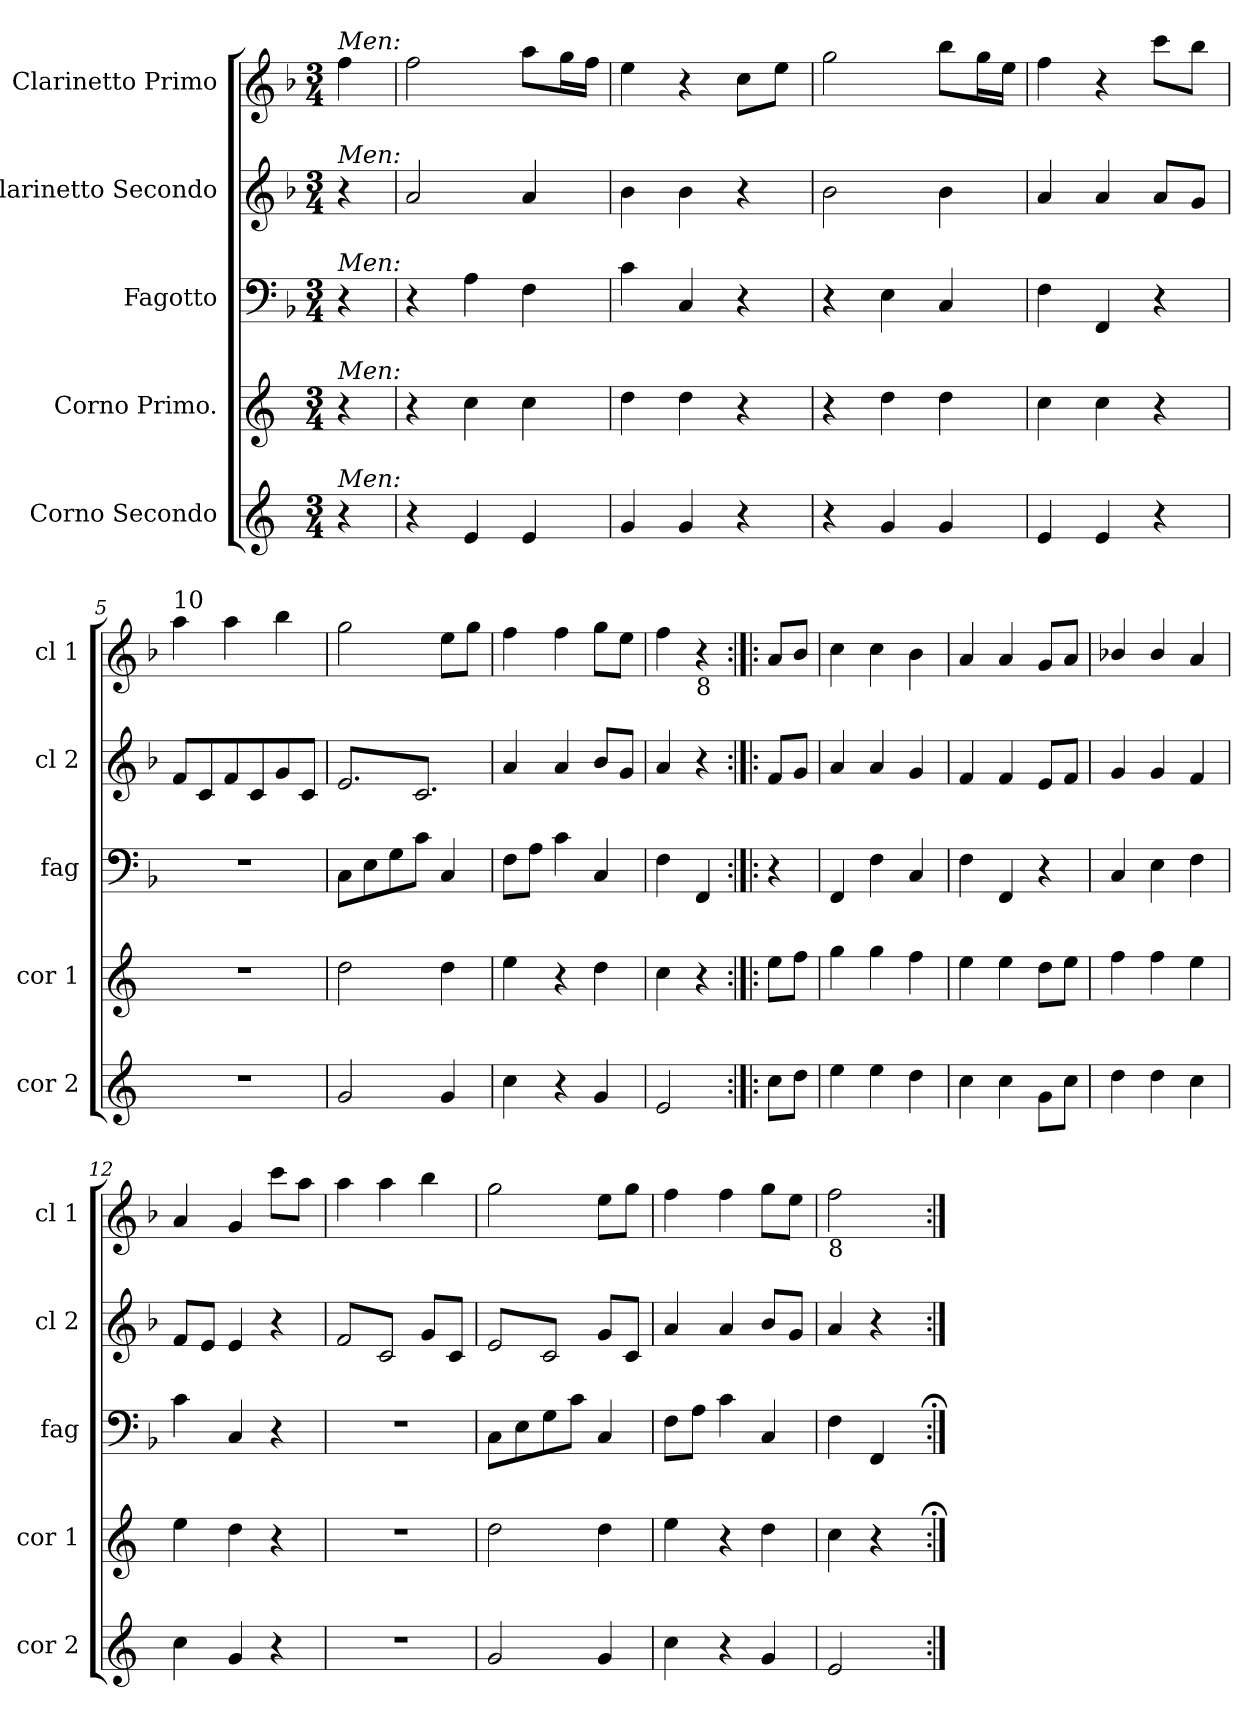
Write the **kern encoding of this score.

**kern	**kern	**kern	**kern	**kern
*part5	*part4	*part3	*part2	*part1
*staff5	*staff4	*staff3	*staff2	*staff1
*I"Corno Secondo	*I"Corno Primo.	*I"Fagotto	*I"Clarinetto Secondo	*I"Clarinetto Primo
*I'cor 2	*I'cor 1	*I'fag	*I'cl 2	*I'cl 1
*clefG2	*clefG2	*clefF4	*clefG2	*clefG2
*ITrd4c7	*ITrd4c7	*	*	*
*k[b-]	*k[b-]	*k[b-]	*k[b-]	*k[b-]
*M3/4	*M3/4	*M3/4	*M3/4	*M3/4
=	=	=	=	=
!	!	!	!	!LO:TX:a:i:t=Men&colon;
!	!	!	!LO:TX:a:i:t=Men&colon;	!
!	!	!LO:TX:a:i:t=Men&colon;	!	!
!	!LO:TX:a:i:t=Men&colon;	!	!	!
!LO:TX:a:i:t=Men&colon;	!	!	!	!
4r	4r	4r	4r	4ff\
=1	=1	=1	=1	=1
4r	4r	4r	2a/	2ff\
4A/	4f\	4A\	.	.
4A/	4f\	4F\	4a/	8aa\L
.	.	.	.	16gg\L
.	.	.	.	16ff\JJ
=2	=2	=2	=2	=2
4c/	4g\	4c\	4b-\	4ee\
4c/	4g\	4C/	4b-\	4r
4r	4r	4r	4r	8cc\L
.	.	.	.	8ee\J
=3	=3	=3	=3	=3
4r	4r	4r	2b-\	2gg\
4c/	4g\	4E\	.	.
4c/	4g\	4C/	4b-\	8bb-\L
.	.	.	.	16gg\L
.	.	.	.	16ee\JJ
=4	=4	=4	=4	=4
4A/	4f\	4F\	4a/	4ff\
4A/	4f\	4FF/	4a/	4r
4r	4r	4r	8a/L	8ccc\L
.	.	.	8g/J	8bb-\J
=5	=5	=5	=5	=5
!	!	!	!	!LO:TX:a:t=10
2.r	2.r	2.r	8f/L	4aa\
.	.	.	8c/	.
.	.	.	8f/	4aa\
.	.	.	8c/	.
.	.	.	8g/	4bb-\
.	.	.	8c/J	.
=6	=6	=6	=6	=6
*	*	*	*tremolo	*
2c/	2g\	8C\L	8e/L	2gg\
.	.	8E\	8c/	.
.	.	8G\	8e/	.
.	.	8c\J	8c/	.
4c/	4g\	4C/	8e/	8ee\L
.	.	.	8c/J	8gg\J
*	*	*	*Xtremolo	*
=7	=7	=7	=7	=7
4f\	4a\	8F\L	4a/	4ff\
.	.	8A\J	.	.
4r	4r	4c\	4a/	4ff\
4c/	4g\	4C/	8b-/L	8gg\L
.	.	.	8g/J	8ee\J
=8	=8	=8	=8	=8
2A/	4f\	4F\	4a/	4ff\
!	!	!	!	!LO:TX:b:t=8
.	4r	4FF/	4r	4r
=:|!|:	=:|!|:	=:|!|:	=:|!|:	=:|!|:
8f\L	8a\L	4r	8f/L	8a/L
8g\J	8b-\J	.	8g/J	8b-/J
=9	=9	=9	=9	=9
4a\	4cc\	4FF/	4a/	4cc\
4a\	4cc\	4F\	4a/	4cc\
4g\	4b-\	4C/	4g/	4b-\
=10	=10	=10	=10	=10
4f\	4a\	4F\	4f/	4a/
4f\	4a\	4FF/	4f/	4a/
8c\L	8g\L	4r	8e/L	8g/L
8f\J	8a\J	.	8f/J	8a/J
=11	=11	=11	=11	=11
4g\	4b-\	4C/	4g/	4b-X/
4g\	4b-\	4E\	4g/	4b-/
4f\	4a\	4F\	4f/	4a/
=12	=12	=12	=12	=12
4f\	4a\	4c\	8f/L	4a/
.	.	.	8e/J	.
4c/	4g\	4C/	4e/	4g/
4r	4r	4r	4r	8ccc\L
.	.	.	.	8aa\J
=13	=13	=13	=13	=13
*	*	*	*tremolo	*
2.r	2.r	2.r	8f/L	4aa\
.	.	.	8c/	.
.	.	.	8f/	4aa\
.	.	.	8c/J	.
*	*	*	*Xtremolo	*
.	.	.	8g/L	4bb-\
.	.	.	8c/J	.
=14	=14	=14	=14	=14
*	*	*	*tremolo	*
2c/	2g\	8C\L	8e/L	2gg\
.	.	8E\	8c/	.
.	.	8G\	8e/	.
.	.	8c\J	8c/J	.
*	*	*	*Xtremolo	*
4c/	4g\	4C/	8g/L	8ee\L
.	.	.	8c/J	8gg\J
=15	=15	=15	=15	=15
4f\	4a\	8F\L	4a/	4ff\
.	.	8A\J	.	.
4r	4r	4c\	4a/	4ff\
4c/	4g\	4C/	8b-/L	8gg\L
.	.	.	8g/J	8ee\J
=16	=16	=16	=16	=16
!	!	!	!	!LO:TX:b:t=8
2A/	4f\	4F\	4a/	2ff\
.	4r	4FF/	4r	.
=:|!	=:|!;	=:|!;	=:|!	=:|!
*-	*-	*-	*-	*-
